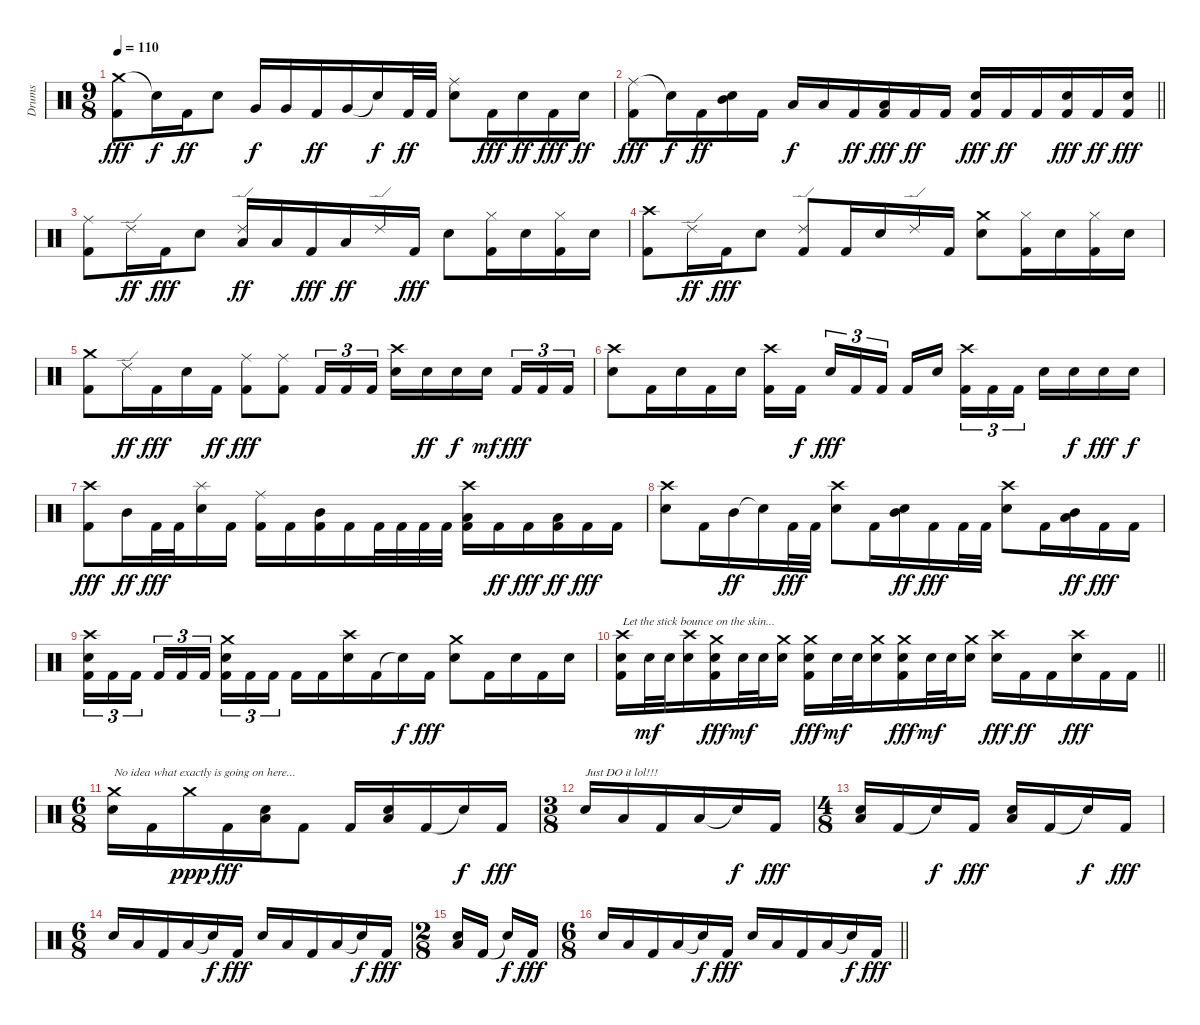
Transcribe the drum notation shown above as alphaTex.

\track ("Drums" "Drums") {instrument percussion}
\staff {score}
\articulation defaults
\ts (9 8)
\tempo 110
\clef neutral
\ks c
("Crash medium (hit)" "Kick (hit) 2").8{dy fff} "Snare (hit)"{t}.16{dy f} "Kick (hit) 2".16{dy ff} "Snare (hit) 2".8 "Very Low Tom (hit)".16{dy f} "Very Low Tom (hit)".16 "Kick (hit) 2".16{dy ff} "Very Low Tom (hit)".16 "Snare (hit)"{t}.16{dy f} "Kick (hit) 2".32{dy ff} "Kick (hit) 2".32 ("Ride (middle)" "Snare (hit) 2").8 "Kick (hit) 2".16{dy fff} "Snare (hit) 2".16{dy ff} "Kick (hit) 2".16{dy fff} "Snare (hit) 2".16{dy ff} |
\barLineRight lightlight
("Ride (middle)" "Kick (hit) 2").8{dy fff} "Snare (hit)"{t}.16{dy f} "Kick (hit) 2".16{dy ff} ("Snare (hit) 2" "Mid Tom (hit)").16 "Kick (hit) 2".16 "Low Tom (hit)".16{dy f} "Low Tom (hit)".16 "Kick (hit) 2".16{dy ff} ("Low Tom (hit)" "Kick (hit) 2").16{dy fff} "Kick (hit) 2".16{dy ff} "Kick (hit) 2".16 ("Snare (hit) 2" "Kick (hit) 2").16{dy fff} "Kick (hit) 2".16{dy ff} "Kick (hit) 2".16 ("Snare (hit) 2" "Kick (hit) 2").16{dy fff} "Kick (hit) 2".16{dy ff} ("Snare (hit) 2" "Kick (hit) 2").16{dy fff} |
("Ride (middle)" "Kick (hit) 2").8 "Ride (edge) 2".16{dy ff} "Kick (hit) 2".16{dy fff} "Snare (hit) 2".8 ("Ride (edge) 2" "Low Tom (hit)").16{dy ff} "Low Tom (hit)".16 "Kick (hit) 2".16{dy fff} "Low Tom (hit)".16{dy ff} "Ride (edge) 2".16 "Kick (hit) 2".16{dy fff} "Snare (hit) 2".8 ("Hi-Hat (closed)" "Kick (hit) 2").16 "Snare (hit) 2".16 ("Hi-Hat (closed)" "Kick (hit) 2").16 "Snare (hit) 2".16 |
("Crash high (hit)" "Kick (hit) 2").8 "Ride (edge) 2".16{dy ff} "Kick (hit) 2".16{dy fff} "Snare (hit) 2".8 ("Ride (edge) 2" "Kick (hit) 2").8 "Kick (hit) 2".16 "Snare (hit) 2".16 "Ride (edge) 2".16 "Kick (hit) 2".16 ("Crash medium (hit)" "Snare (hit) 2").8 ("Hi-Hat (closed)" "Kick (hit) 2").16 "Snare (hit) 2".16 ("Hi-Hat (closed)" "Kick (hit) 2").16 "Snare (hit) 2".16 |
("Crash medium (hit)" "Kick (hit) 2").8 "Ride (edge) 2".16{dy ff} "Kick (hit) 2".16{dy fff} "Snare (hit) 2".16 "Kick (hit) 2".16{dy ff} ("Ride (middle)" "Kick (hit) 2").8{dy fff} ("Ride (middle)" "Kick (hit) 2").8 "Kick (hit) 2".16{tu (3 2)} "Kick (hit) 2".16{tu (3 2)} "Kick (hit) 2".16{tu (3 2)} ("Crash high (hit)" "Snare (hit) 2").16 "Snare (hit) 2".16{dy ff} "Snare (hit) 2".16{dy f} "Snare (hit) 2".16{dy mf beam splitsecondary} "Kick (hit) 2".16{tu (3 2) dy fff} "Kick (hit) 2".16{tu (3 2)} "Kick (hit) 2".16{tu (3 2)} |
("Crash high (hit)" "Snare (hit) 2").8 "Kick (hit) 2".16 "Snare (hit) 2".16 "Kick (hit) 2".16 "Snare (hit) 2".16 ("Crash high (hit)" "Kick (hit) 2").16 "Kick (hit) 2".16{dy f beam splitsecondary} "Snare (hit) 2".16{tu (3 2) dy fff} "Kick (hit) 2".16{tu (3 2)} "Kick (hit) 2".16{tu (3 2) beam splitsecondary} "Kick (hit) 2".16 "Snare (hit) 2".16 ("Crash high (hit)" "Kick (hit) 2").16{tu (3 2)} "Kick (hit) 2".16{tu (3 2)} "Kick (hit) 2".16{tu (3 2) beam splitsecondary} "Snare (hit) 2".16 "Snare (hit) 2".16{dy f} "Snare (hit) 2".16{dy fff} "Snare (hit) 2".16{dy f} |
("Crash high (hit)" "Kick (hit) 2").8{dy fff} "Mid Tom (hit)".16{dy ff} "Kick (hit) 2".32{dy fff} "Kick (hit) 2".32 ("Splash (hit)" "Snare (hit) 2").16 "Kick (hit) 2".16 ("Ride (middle)" "Kick (hit) 2").16 "Kick (hit) 2".16 ("Mid Tom (hit)" "Kick (hit) 2").16 "Kick (hit) 2".16 "Kick (hit) 2".32 "Kick (hit) 2".32 "Kick (hit) 2".32 "Kick (hit) 2".32 ("Crash high (hit)" "Low Tom (hit)" "Kick (hit) 2").16 "Kick (hit) 2".16{dy ff} "Kick (hit) 2".16{dy fff} ("Low Tom (hit)" "Kick (hit) 2").16{dy ff} "Kick (hit) 2".16{dy fff} "Kick (hit) 2".16 |
("Crash high (hit)" "Snare (hit) 2").8 "Kick (hit) 2".16 "Mid Tom (hit)".16{dy ff} "Snare (hit)"{t}.16 "Kick (hit) 2".32{dy fff} "Kick (hit) 2".32 ("Crash high (hit)" "Snare (hit) 2").8 "Kick (hit) 2".16 ("Mid Tom (hit)" "Snare (hit) 2").16{dy ff} "Kick (hit) 2".16{dy fff} "Kick (hit) 2".32 "Kick (hit) 2".32 ("Crash high (hit)" "Snare (hit) 2").8 "Kick (hit) 2".16 ("Mid Tom (hit)" "Low Tom (hit)").16{dy ff} "Kick (hit) 2".16{dy fff} "Kick (hit) 2".16 |
("Crash high (hit)" "Snare (hit) 2" "Kick (hit) 2").16{tu (3 2)} "Kick (hit) 2".16{tu (3 2)} "Kick (hit) 2".16{tu (3 2) beam splitsecondary} "Kick (hit) 2".16{tu (3 2)} "Kick (hit) 2".16{tu (3 2)} "Kick (hit) 2".16{tu (3 2) beam splitsecondary} ("Crash medium (hit)" "Snare (hit) 2" "Kick (hit) 2").16{tu (3 2)} "Kick (hit) 2".16{tu (3 2)} "Kick (hit) 2".16{tu (3 2)} "Kick (hit) 2".16 "Kick (hit) 2".16 ("Crash high (hit)" "Snare (hit) 2").16 "Kick (hit) 2".16 "Snare (hit)"{t}.16{dy f} "Kick (hit) 2".16{dy fff} ("Crash medium (hit)" "Snare (hit) 2").8 "Kick (hit) 2".16 "Snare (hit) 2".16 "Kick (hit) 2".16 "Snare (hit) 2".16 |
\barLineRight lightlight
("Crash high (hit)" "Snare (hit) 2" "Kick (hit) 2").16{txt "Let the stick bounce on the skin..."} "Snare (hit) 2".32{dy mf} "Snare (hit) 2".32 ("Crash high (hit)" "Snare (hit) 2").16 ("Crash medium (hit)" "Snare (hit) 2" "Kick (hit) 2").16{dy fff} "Snare (hit) 2".32{dy mf} "Snare (hit) 2".32 ("Crash medium (hit)" "Snare (hit) 2").16 ("Crash medium (hit)" "Snare (hit) 2" "Kick (hit) 2").16{dy fff} "Snare (hit) 2".32{dy mf} "Snare (hit) 2".32 ("Crash medium (hit)" "Snare (hit) 2").16 ("Crash medium (hit)" "Snare (hit) 2" "Kick (hit) 2").16{dy fff} "Snare (hit) 2".32{dy mf} "Snare (hit) 2".32 ("Crash medium (hit)" "Snare (hit) 2").16 ("Crash high (hit)" "Snare (hit) 2").16{dy fff} "Kick (hit) 2".16{dy ff} "Kick (hit) 2".16 ("Crash high (hit)" "Snare (hit) 2").16{dy fff} "Kick (hit) 2".16 "Kick (hit) 2".16 |
\ts (6 8)
\section ("" "")
("Crash medium (hit)" "Snare (hit) 2").16{txt "No idea what exactly is going on here..."} "Kick (hit) 2".16 "Crash medium (hit)".16{dy ppp} "Kick (hit) 2".16{dy fff} ("Snare (hit) 2" "Low Tom (hit)").16 "Kick (hit) 2".8 "Kick (hit) 2".16 ("Snare (hit) 2" "Low Tom (hit)").16 "Kick (hit) 2".16 "Snare (hit)"{t}.16{dy f} "Kick (hit) 2".16{dy fff} |
\ts (3 8)
"Snare (hit) 2".16{txt "Just DO it lol!!!"} "Low Tom (hit)".16 "Kick (hit) 2".16 "Low Tom (hit)".16 "Snare (hit)"{t}.16{dy f} "Kick (hit) 2".16{dy fff} |
\ts (4 8)
("Snare (hit) 2" "Low Tom (hit)").16 "Kick (hit) 2".16 "Snare (hit)"{t}.16{dy f} "Kick (hit) 2".16{dy fff} ("Snare (hit) 2" "Low Tom (hit)").16 "Kick (hit) 2".16 "Snare (hit)"{t}.16{dy f} "Kick (hit) 2".16{dy fff} |
\ts (6 8)
"Snare (hit) 2".16 "Low Tom (hit)".16 "Kick (hit) 2".16 "Low Tom (hit)".16 "Snare (hit)"{t}.16{dy f} "Kick (hit) 2".16{dy fff} "Snare (hit) 2".16 "Low Tom (hit)".16 "Kick (hit) 2".16 "Low Tom (hit)".16 "Snare (hit)"{t}.16{dy f} "Kick (hit) 2".16{dy fff} |
\ts (2 8)
("Snare (hit) 2" "Low Tom (hit)").16 "Kick (hit) 2".16 "Snare (hit)"{t}.16{dy f} "Kick (hit) 2".16{dy fff} |
\ts (6 8)
\barLineRight lightlight "Snare (hit) 2".16 "Low Tom (hit)".16 "Kick (hit) 2".16 "Low Tom (hit)".16 "Snare (hit)"{t}.16{dy f} "Kick (hit) 2".16{dy fff} "Snare (hit) 2".16 "Low Tom (hit)".16 "Kick (hit) 2".16 "Low Tom (hit)".16 "Snare (hit)"{t}.16{dy f} "Kick (hit) 2".16{dy fff}
